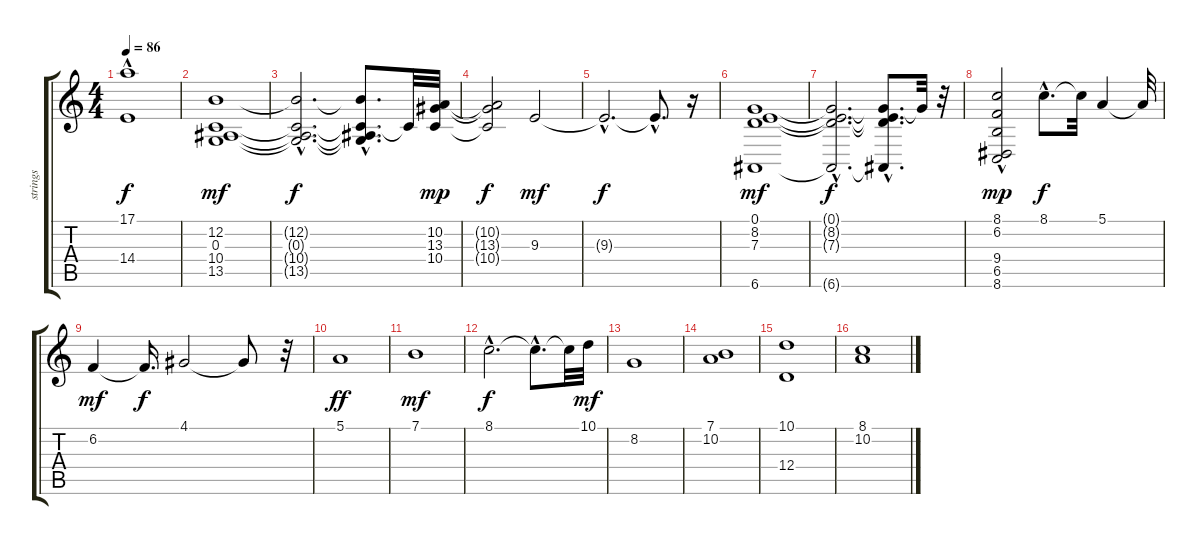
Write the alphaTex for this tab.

\track ("strings" "strings") {instrument stringensemble2}
\staff {score tabs}
\tuning (E4 B3 G3 D3 A2 E2) {hide}
\ts (4 4)
\tempo 86
\clef g2
\ks c
(17.1{hac t} 14.4{t}).1{dy f} |
(12.2 0.3 10.4 13.5).1{dy mf} |
(12.2{hac t} 0.3{hac t} 10.4{hac t} 13.5{hac t}).2{d dy f} (12.2{hac t} 0.3{hac t} 10.4{hac t} 13.5{t}).8{d} 10.4{t}.32 (10.2 13.3 10.4).32{dy mp} |
(10.2{t} 13.3{t} 10.4{t}).2{dy f} 9.3.2{dy mf} |
9.3{hac t}.2{d dy f} 9.3{hac t}.8{d} r.16 |
(0.1 8.2 7.3 6.6).1{dy mf} |
(0.1{hac t} 8.2{hac t} 7.3{hac t} 6.6{hac t}).2{d dy f} (0.1{t} 8.2{hac t} 7.3{hac t} 6.6{t}).8{d} 8.2{t}.32 r.32 |
(8.1{hac} 6.2 9.4{hac} 6.5{hac} 8.6).2{dy mp} 8.1{hac}.8{d dy f} 8.1{t}.32 5.1.4 5.1{t}.32 |
6.2.4{dy mf} 6.2{t}.16{d dy f} 4.1.2 4.1{t}.8 r.32 |
5.1.1{dy ff} |
7.1.1{dy mf} |
8.1{hac}.2{d dy f} 8.1{hac t}.8{d} 8.1{t}.32 10.1.32{dy mf} |
8.2.1 |
(7.1 10.2).1 |
(10.1 12.4).1 |
(8.1 10.2).1
